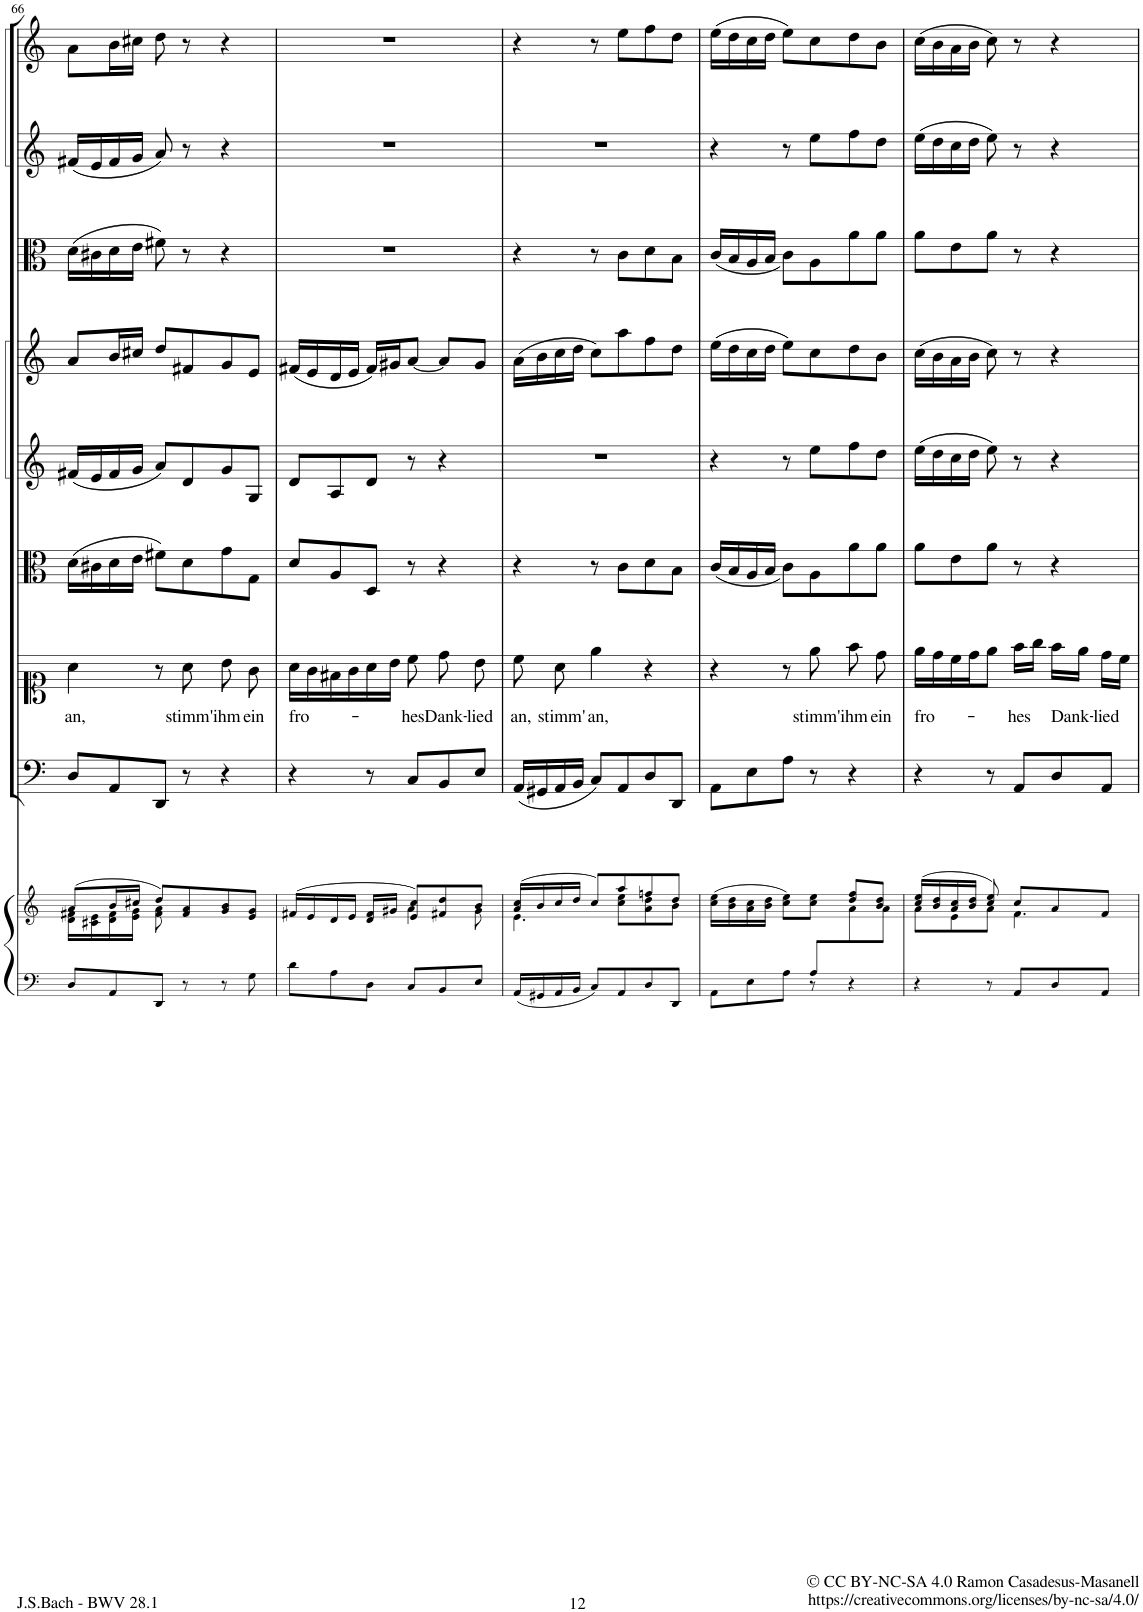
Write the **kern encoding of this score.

**kern	**kern	**kern	**kern	**text	**kern	**kern	**kern	**kern	**kern	**kern
*part9	*part9	*part8	*part7	*part7	*part6	*part5	*part4	*part3	*part2	*part1
*staff10	*staff9	*staff8	*staff7	*staff7	*staff6	*staff5	*staff4	*staff3	*staff2	*staff1
*I"Grand Piano	*	*I"Continuo	*I"Soprano	*	*I"Viola	*I"Violino II	*I"Violino I	*I"Teile	*I"Oboe II	*I"Oboe I
*I'Pno	*	*	*	*	*	*	*	*	*I'Ob	*I'Ob
!!LO:PB:g=z
*clefF4	*clefG2	*clefF4	*clefC1	*	*clefC3	*clefG2	*clefG2	*clefC3	*clefG2	*clefG2
*k[]	*k[]	*k[]	*k[]	*	*k[]	*k[]	*k[]	*k[]	*k[]	*k[]
*M3/4	*M3/4	*M3/4	*M3/4	*	*M3/4	*M3/4	*M3/4	*M3/4	*M3/4	*M3/4
=66	=66	=66	=66	=66	=66	=66	=66	=66	=66	=66
*	*^	*	*	*	*	*	*	*	*	*
!	!	!	!	!	!LO:LY:b	!	!	!	!	!	!
8D/L	(8a/L	16d\ 16f#X\LL	8D/L	4a\	an,	(>16d\LL	(<16f#X/LL	8a/L	(>16d\LL	(<16f#X/LL	8a\L
.	.	16c#X\ 16e\	.	.	.	16c#X\	16e/	.	16c#X\	16e/	.
8AA/	16b/L	16d\ 16f#\	8AA/	.	.	16d\	16f#/	16b/L	16d\	16f#/	16b\L
.	16cc#X/JJ	16e\ 16g\JJ	.	.	.	16e\JJ	16g/JJ	16cc#X/JJ	16e\JJ	16g/JJ	16cc#X\JJ
8DD/J	8dd/L)	8f#\ 8a\	8DD/J	8r	.	8f#X\L)	8a/L)	8dd/L	8f#X\)	8a/)	8dd\
!	!	!	!	!	!LO:LY:b	!	!	!	!	!	!
8r	8f#/ 8a/	4.ryy	8r	8a\	stimm'	8d\	8d/	8f#X/	8r	8r	8r
!	!	!	!	!	!LO:LY:b	!	!	!	!	!	!
8r	8g/ 8b/	.	4r	8b\	ihm	8g\	8g/	8g/	4r	4r	4r
!	!	!	!	!	!LO:LY:b	!	!	!	!	!	!
8G\	8e/ 8g/J	.	.	8g\	ein	8G\J	8G/J	8e/J	.	.	.
=67	=67	=67	=67	=67	=67	=67	=67	=67	=67	=67	=67
!	!	!	!	!	!LO:LY:b	!	!	!	!	!	!
8d\L	(>16f#X/LL	4.ryy	4r	16a\LL	fro-	8d/L	8d/L	(<16f#X/LL	2.r	2.r	2.r
.	16e/	.	.	16g\	.	.	.	16e/	.	.	.
8A\	16d/	.	.	16f#X\	.	8A/	8A/	16d/	.	.	.
.	16e/JJ	.	.	16g\	.	.	.	16e/JJ	.	.	.
8D\J	16d/ 16f#/LL	.	8r	16a\	.	8D/J	8d/J	16f#/LL)	.	.	.
.	16g#X/JJ	.	.	16b\JJ	.	.	.	16g#X/J	.	.	.
!	!	!	!	!	!LO:LY:b	!	!	!	!	!	!
8C/L	8e/ 8cc/L)	4a\	8C/L	8cc\	hes	8r	8r	[8a/J	.	.	.
!	!	!	!	!	!LO:LY:b	!	!	!	!	!	!
8BB/	8f#X/ 8dd/	.	8BB/	8dd\	Dank-	4r	4r	8a/L]	.	.	.
!	!	!	!	!	!LO:LY:b	!	!	!	!	!	!
8E/J	8b/J	8g#\	8E/J	8b\	-lied	.	.	8g#/J	.	.	.
=68	=68	=68	=68	=68	=68	=68	=68	=68	=68	=68	=68
!	!	!	!	!	!LO:LY:b	!	!	!	!	!	!
16AA/LL	(>16a/ 16cc/LL	4.e\	(<16AA/LL	8cc\	an,	4r	2.r	(>16a\LL	4r	2.r	4r
16GG#X/	16b/	.	16GG#X/	.	.	.	.	16b\	.	.	.
!	!	!	!	!	!LO:LY:b	!	!	!	!	!	!
16AA/	16cc/	.	16AA/	8a\	stimm'	.	.	16cc\	.	.	.
16BB/JJ	16dd/JJ	.	16BB/JJ	.	.	.	.	16dd\JJ	.	.	.
!	!	!	!	!	!LO:LY:b	!	!	!	!	!	!
8C/L	8cc/L)	.	8C/L)	4ee\	an,	8r	.	8cc\L)	8r	.	8r
8AA/	8aa/	8cc\ 8ee\L	8AA/	.	.	8c\L	.	8aa\	8c\L	.	8ee\L
8D/	8ffn/	8a\ 8dd\	8D/	4r	.	8d\	.	8ff\	8d\	.	8ff\
8DD/J	8dd/J	8b\J	8DD/J	.	.	8B\J	.	8dd\J	8B\J	.	8dd\J
=69	=69	=69	=69	=69	=69	=69	=69	=69	=69	=69	=69
*^	*	*	*	*	*	*	*	*	*	*	*
4.ryy	8AA\L	(>16cc\ 16ee\LL	4.ryy	8AA\L	4r	.	(<16c/LL	4r	(>16ee\LL	(<16c/LL	4r	(>16ee\LL
.	.	16b\ 16dd\	.	.	.	.	16B/	.	16dd\	16B/	.	16dd\
.	8E\	16a\ 16cc\	.	8E\	.	.	16A/	.	16cc\	16A/	.	16cc\
.	.	16b\ 16dd\JJ	.	.	.	.	16B/JJ	.	16dd\JJ	16B/JJ	.	16dd\JJ
.	8A\J	8cc\ 8ee\L)	.	8A\J	8r	.	8c\L)	8r	8ee\L)	8c\L)	8r	8ee\L)
!	!	!	!	!	!	!LO:LY:b	!	!	!	!	!	!
8A/L	8r	8cc\ 8ee\J	8ryy	8r	8ee\	stimm'	8A\	8ee\L	8cc\	8A\	8ee\L	8cc\
!	!	!	!	!	!	!LO:LY:b	!	!	!	!	!	!
4ryy	4r	8dd/ 8ff/L	8a\	4r	8ff\	ihm	8a\	8ff\	8dd\	8a\	8ff\	8dd\
!	!	!	!	!	!	!LO:LY:b	!	!	!	!	!	!
.	.	8b/ 8dd/J	8a\J	.	8dd\	ein	8a\J	8dd\J	8b\J	8a\J	8dd\J	8b\J
*v	*v	*	*	*	*	*	*	*	*	*	*	*
=70	=70	=70	=70	=70	=70	=70	=70	=70	=70	=70	=70
!	!	!	!	!	!LO:LY:b	!	!	!	!	!	!
4r	(>16cc/ 16ee/LL	8a\L	4r	16ee\LL	fro-	8a\L	(>16ee\LL	(>16cc\LL	8a\L	(>16ee\LL	(>16cc\LL
.	16b/ 16dd/	.	.	16dd\	.	.	16dd\	16b\	.	16dd\	16b\
.	16a/ 16cc/	8e\	.	16cc\	.	8e\	16cc\	16a\	8e\	16cc\	16a\
.	16b/ 16dd/JJ	.	.	16dd\J	.	.	16dd\JJ	16b\JJ	.	16dd\JJ	16b\JJ
8r	8cc/ 8ee/)	8a\J	8r	8ee\J	.	8a\J	8ee\)	8cc\)	8a\J	8ee\)	8cc\)
!	!	!	!	!	!LO:LY:b	!	!	!	!	!	!
8AA/L	8cc/L	4.f\	8AA/L	16ff\LL	hes	8r	8r	8r	8r	8r	8r
.	.	.	.	16gg\JJ	.	.	.	.	.	.	.
!	!	!	!	!	!LO:LY:b	!	!	!	!	!	!
8D/	8a/	.	8D/	16ff\LL	Dank-	4r	4r	4r	4r	4r	4r
.	.	.	.	16ee\JJ	.	.	.	.	.	.	.
!	!	!	!	!	!LO:LY:b	!	!	!	!	!	!
8AA/J	8f/J	.	8AA/J	16dd\LL	-lied	.	.	.	.	.	.
.	.	.	.	16cc\JJ	.	.	.	.	.	.	.
*	*v	*v	*	*	*	*	*	*	*	*	*
=	=	=	=	=	=	=	=	=	=	=
*-	*-	*-	*-	*-	*-	*-	*-	*-	*-	*-
